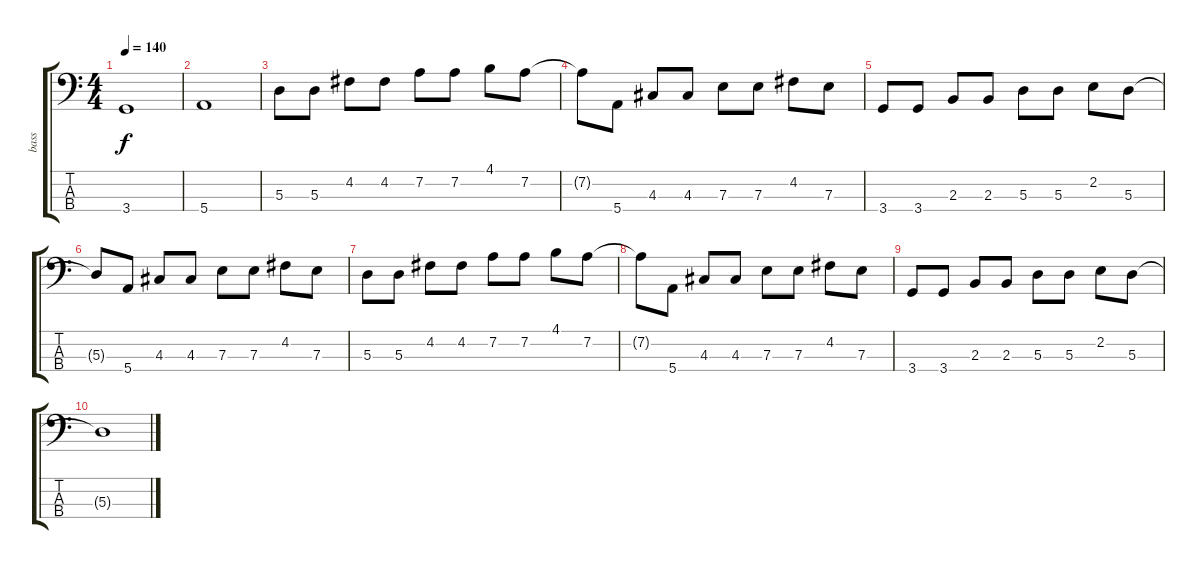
\track ("bass" "bass") {instrument electricbassfinger}
\staff {score tabs}
\tuning (G2 D2 A1 E1) {hide}
\ts (4 4)
\tempo 140
\clef f4
\ks c
3.4.1{dy f} |
5.4.1 |
5.3.8 5.3.8 4.2.8 4.2.8 7.2.8 7.2.8 4.1.8 7.2.8 |
7.2{t}.8 5.4.8 4.3.8 4.3.8 7.3.8 7.3.8 4.2.8 7.3.8 |
3.4.8 3.4.8 2.3.8 2.3.8 5.3.8 5.3.8 2.2.8 5.3.8 |
5.3{t}.8 5.4.8 4.3.8 4.3.8 7.3.8 7.3.8 4.2.8 7.3.8 |
5.3.8 5.3.8 4.2.8 4.2.8 7.2.8 7.2.8 4.1.8 7.2.8 |
7.2{t}.8 5.4.8 4.3.8 4.3.8 7.3.8 7.3.8 4.2.8 7.3.8 |
3.4.8 3.4.8 2.3.8 2.3.8 5.3.8 5.3.8 2.2.8 5.3.8 |
5.3{t}.1
